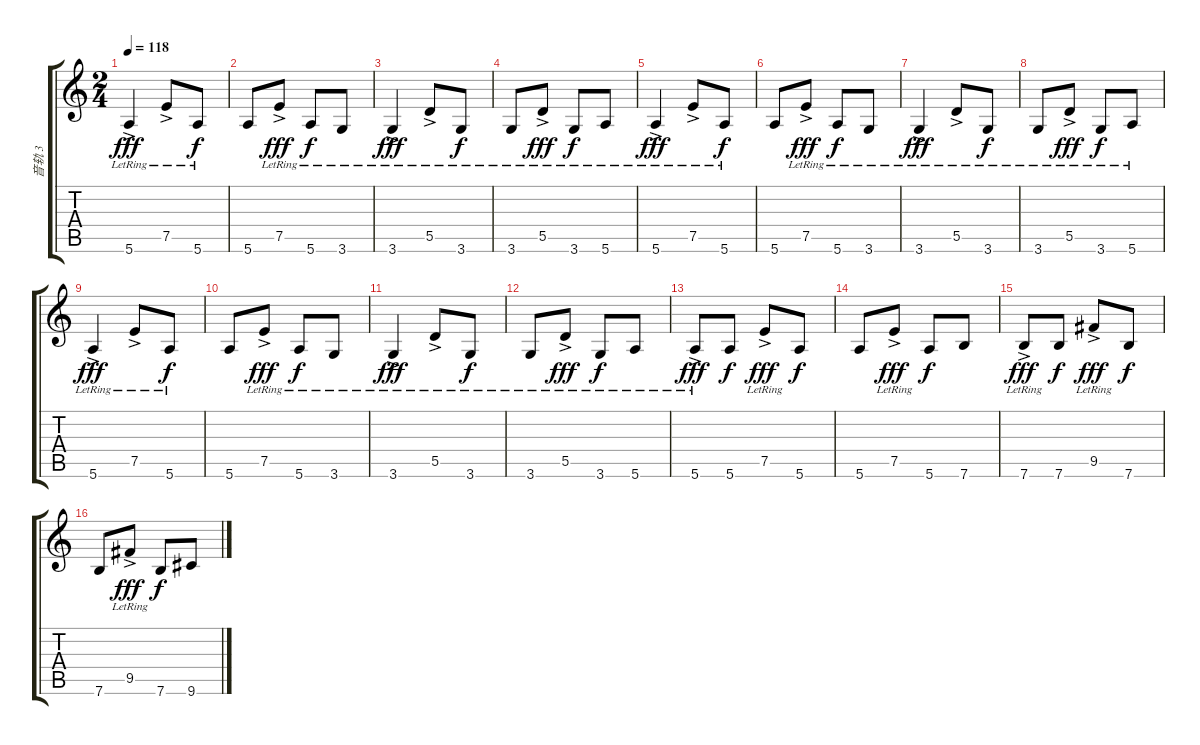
\track ("音轨 3" "音轨 3") {instrument electricguitarjazz}
\staff {score tabs}
\tuning (E4 B3 G3 D3 A2 E2) {hide}
\ts (2 4)
\tempo 118
\clef g2
\ks c
5.6{ac lr}.4{dy fff} 7.5{ac lr}.8 5.6{lr}.8{dy f} |
5.6.8 7.5{ac lr}.8{dy fff} 5.6{lr}.8{dy f} 3.6{lr}.8 |
3.6{ac lr}.4{dy fff} 5.5{ac lr}.8 3.6{lr}.8{dy f} |
3.6{lr}.8 5.5{ac lr}.8{dy fff} 3.6{lr}.8{dy f} 5.6{lr}.8 |
5.6{ac lr}.4{dy fff} 7.5{ac lr}.8 5.6{lr}.8{dy f} |
5.6.8 7.5{ac lr}.8{dy fff} 5.6{lr}.8{dy f} 3.6{lr}.8 |
3.6{ac lr}.4{dy fff} 5.5{ac lr}.8 3.6{lr}.8{dy f} |
3.6{lr}.8 5.5{ac lr}.8{dy fff} 3.6{lr}.8{dy f} 5.6{lr}.8 |
5.6{ac lr}.4{dy fff} 7.5{ac lr}.8 5.6{lr}.8{dy f} |
5.6.8 7.5{ac lr}.8{dy fff} 5.6{lr}.8{dy f} 3.6{lr}.8 |
3.6{ac lr}.4{dy fff} 5.5{ac lr}.8 3.6{lr}.8{dy f} |
3.6{lr}.8 5.5{ac lr}.8{dy fff} 3.6{lr}.8{dy f} 5.6{lr}.8 |
5.6{ac lr}.8{dy fff} 5.6.8{dy f} 7.5{ac lr}.8{dy fff} 5.6.8{dy f} |
5.6.8 7.5{ac lr}.8{dy fff} 5.6.8{dy f} 7.6.8 |
7.6{ac lr}.8{dy fff} 7.6.8{dy f} 9.5{ac lr}.8{dy fff} 7.6.8{dy f} |
7.6.8 9.5{ac lr}.8{dy fff} 7.6.8{dy f} 9.6.8
